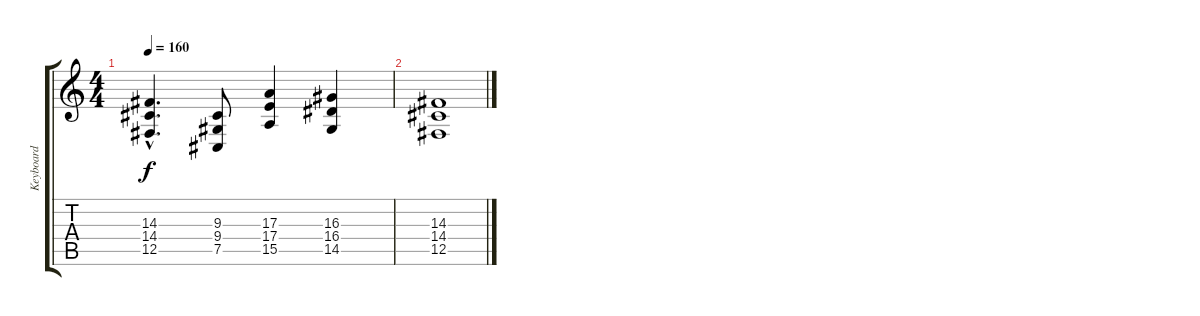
\track ("Keyboard" "Keyboard") {instrument acousticgrandpiano}
\staff {score tabs}
\tuning (Db4 Ab3 E3 B2 Gb2 Db2) {hide}
\ts (4 4)
\tempo 160
\clef g2
\ks c
(14.3{hac} 14.4{hac} 12.5{hac}).4{d dy f instrument orchestrahit} (9.3 9.4 7.5).8 (17.3 17.4 15.5).4 (16.3 16.4 14.5).4 |
(14.3 14.4 12.5).1
